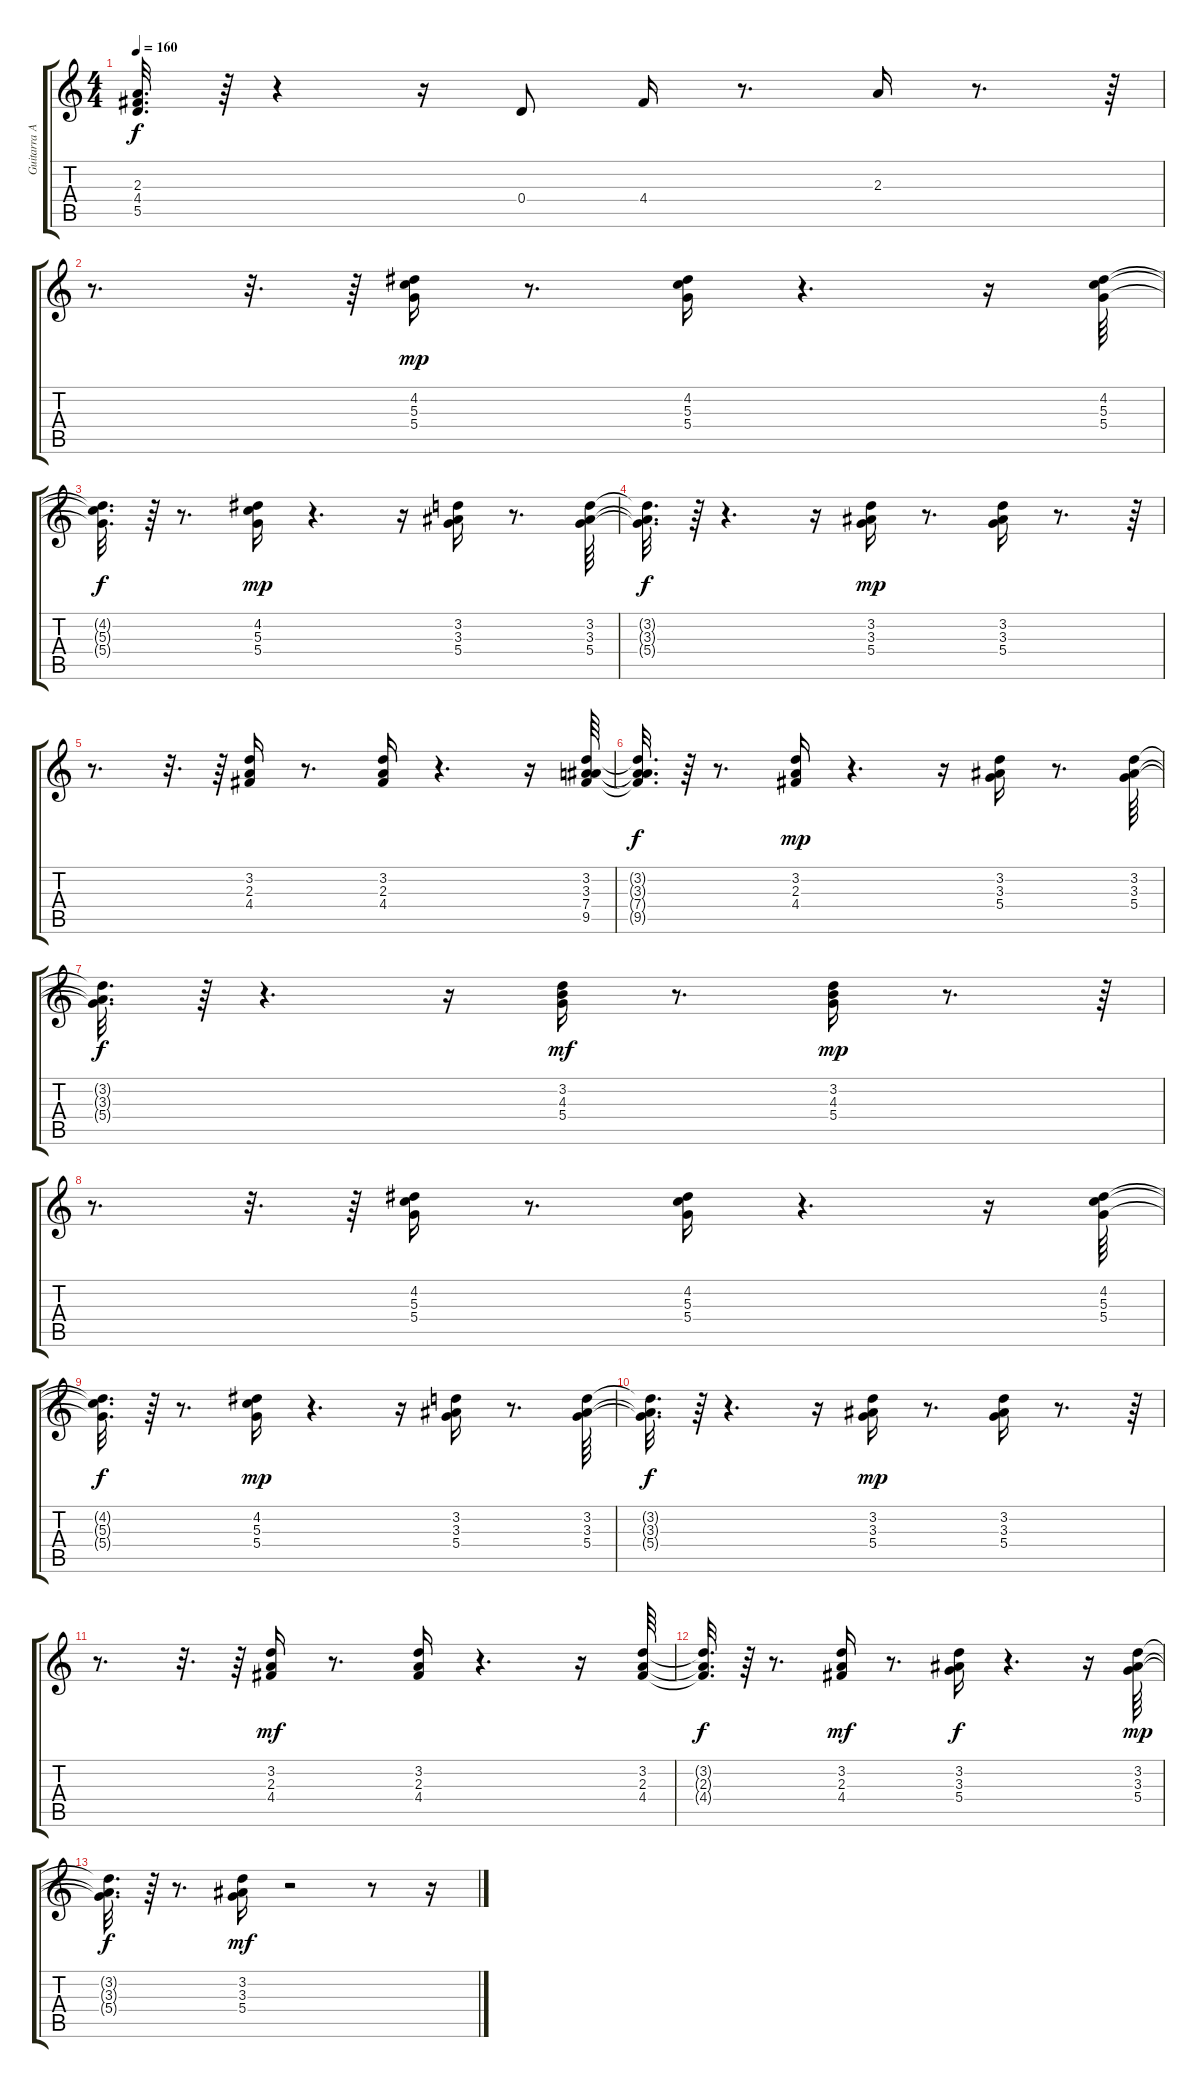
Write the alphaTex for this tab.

\track ("Guitarra Acomp" "Guitarra A") {instrument acousticguitarnylon}
\staff {score tabs}
\tuning (E4 B3 G3 D3 A2 E2) {hide}
\ts (4 4)
\tempo 160
\clef g2
\ks c
(2.3{t} 4.4{t} 5.5{t}).32{d dy f} r.64 r.4 r.16 0.4.8 4.4.16 r.8{d} 2.3.16 r.8{d} r.64 |
r.8{d} r.32{d} r.64 (4.2 5.3 5.4).16{dy mp} r.8{d} (4.2 5.3 5.4).16 r.4{d} r.16 (4.2 5.3 5.4).64 |
(4.2{t} 5.3{t} 5.4{t}).32{d dy f} r.64 r.8{d} (4.2 5.3 5.4).16{dy mp} r.4{d} r.16 (3.2 3.3 5.4).16 r.8{d} (3.2 3.3 5.4).64 |
(3.2{t} 3.3{t} 5.4{t}).32{d dy f} r.64 r.4{d} r.16 (3.2 3.3 5.4).16{dy mp} r.8{d} (3.2 3.3 5.4).16 r.8{d} r.64 |
r.8{d} r.32{d} r.64 (3.2 2.3 4.4).16 r.8{d} (3.2 2.3 4.4).16 r.4{d} r.16 (3.2 3.3 7.4 9.5).64 |
(3.2{t} 3.3{t} 7.4{t} 9.5{t}).32{d dy f} r.64 r.8{d} (3.2 2.3 4.4).16{dy mp} r.4{d} r.16 (3.2 3.3 5.4).16 r.8{d} (3.2 3.3 5.4).64 |
(3.2{t} 3.3{t} 5.4{t}).32{d dy f} r.64 r.4{d} r.16 (3.2 4.3 5.4).16{dy mf} r.8{d} (3.2 4.3 5.4).16{dy mp} r.8{d} r.64 |
r.8{d} r.32{d} r.64 (4.2 5.3 5.4).16 r.8{d} (4.2 5.3 5.4).16 r.4{d} r.16 (4.2 5.3 5.4).64 |
(4.2{t} 5.3{t} 5.4{t}).32{d dy f} r.64 r.8{d} (4.2 5.3 5.4).16{dy mp} r.4{d} r.16 (3.2 3.3 5.4).16 r.8{d} (3.2 3.3 5.4).64 |
(3.2{t} 3.3{t} 5.4{t}).32{d dy f} r.64 r.4{d} r.16 (3.2 3.3 5.4).16{dy mp} r.8{d} (3.2 3.3 5.4).16 r.8{d} r.64 |
r.8{d} r.32{d} r.64 (3.2 2.3 4.4).16{dy mf} r.8{d} (3.2 2.3 4.4).16 r.4{d} r.16 (3.2 2.3 4.4).64 |
(3.2{t} 2.3{t} 4.4{t}).32{d dy f} r.64 r.8{d} (3.2 2.3 4.4).16{dy mf} r.8{d} (3.2 3.3 5.4).16{dy f} r.4{d} r.16 (3.2 3.3 5.4).64{dy mp} |
(3.2{t} 3.3{t} 5.4{t}).32{d dy f} r.64 r.8{d} (3.2 3.3 5.4).16{dy mf} r.2 r.8 r.16
